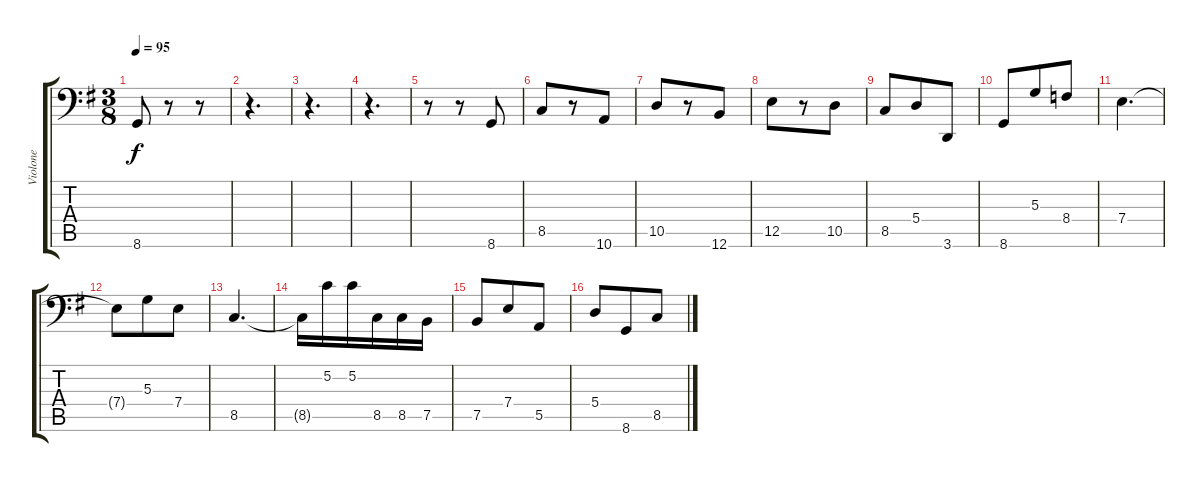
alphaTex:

\track ("Violone" "Violone") {instrument contrabass}
\staff {score tabs}
\tuning (C3 G2 D2 A1 E1 B0) {hide}
\ts (3 8)
\tempo 95
\clef f4
\ks g
8.6.8{dy f} r.8 r.8 |
r.4{d} |
r.4{d} |
r.4{d} |
r.8 r.8 8.6.8 |
8.5.8 r.8 10.6.8 |
10.5.8 r.8 12.6.8 |
12.5.8 r.8 10.5.8 |
8.5.8 5.4.8 3.6.8 |
8.6.8 5.3.8 8.4.8 |
7.4.4{d} |
7.4{t}.8 5.3.8 7.4.8 |
8.5.4{d} |
8.5{t}.16 5.2.16{beam merge} 5.2.16 8.5.16{beam merge} 8.5.16 7.5.16 |
7.5.8 7.4.8 5.5.8 |
5.4.8 8.6.8 8.5.8
